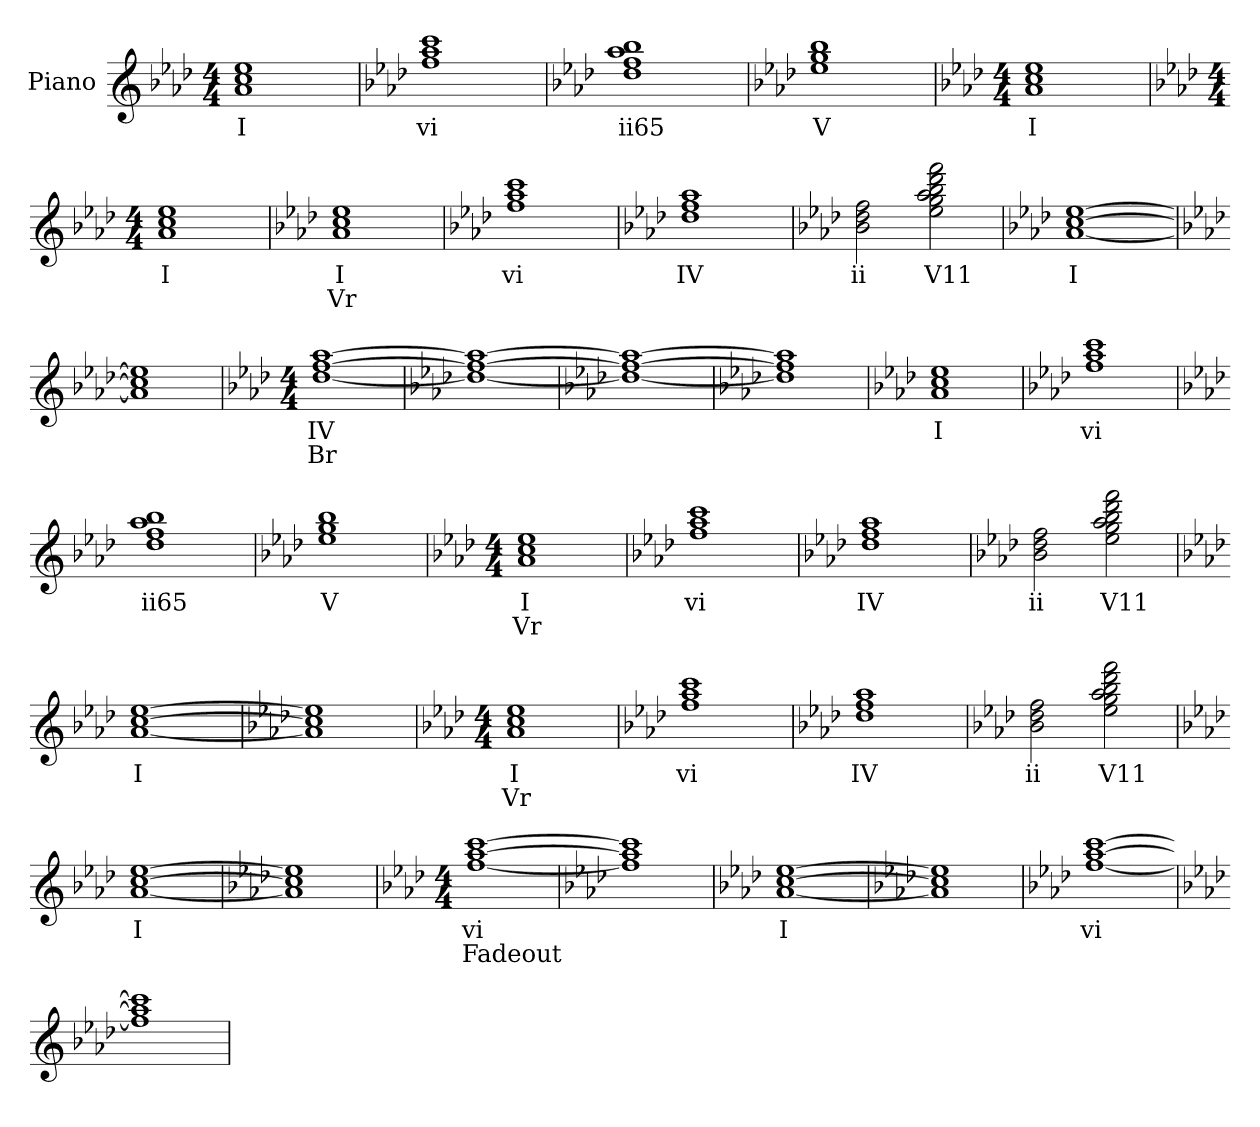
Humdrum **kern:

**kern	**text	**text
*part1	*part1	*part1
*staff1	*staff1	*staff1
*I"Piano	*	*
*I'Pno	*	*
*k[b-e-a-d-]	*	*
*A-:	*	*
*M4/4	*	*
=	=	=
1a- 1cc 1ee-	I	.
=	=	=
*k[b-e-a-d-]	*	*
*A-:	*	*
1ff 1aa- 1ccc	vi	.
=	=	=
*k[b-e-a-d-]	*	*
*A-:	*	*
1dd- 1ff 1aa- 1bb-	ii65	.
=	=	=
*k[b-e-a-d-]	*	*
*A-:	*	*
1ee- 1gg 1bb-	V	.
=	=	=
*k[b-e-a-d-]	*	*
*A-:	*	*
*M4/4	*	*
1a- 1cc 1ee-	I	.
=	=	=
*k[b-e-a-d-]	*	*
*A-:	*	*
*M4/4	*	*
1a- 1cc 1ee-	I	.
=	=	=
*k[b-e-a-d-]	*	*
*A-:	*	*
1a- 1cc 1ee-	I	Vr
=	=	=
*k[b-e-a-d-]	*	*
*A-:	*	*
1ff 1aa- 1ccc	vi	.
=	=	=
*k[b-e-a-d-]	*	*
*A-:	*	*
1dd- 1ff 1aa-	IV	.
=	=	=
*k[b-e-a-d-]	*	*
*A-:	*	*
2b- 2dd- 2ff	ii	.
2ee- 2gg 2bb- 2ddd- 2fff 2aa-	V11	.
=	=	=
*k[b-e-a-d-]	*	*
*A-:	*	*
[1a- [1cc [1ee-	I	.
=	=	=
*k[b-e-a-d-]	*	*
*A-:	*	*
1a-] 1cc] 1ee-]	.	.
=	=	=
*k[b-e-a-d-]	*	*
*A-:	*	*
*M4/4	*	*
[1dd- [1ff [1aa-	IV	Br
=	=	=
*k[b-e-a-d-]	*	*
*A-:	*	*
1dd-_ 1ff_ 1aa-_	.	.
=	=	=
*k[b-e-a-d-]	*	*
*A-:	*	*
1dd-_ 1ff_ 1aa-_	.	.
=	=	=
*k[b-e-a-d-]	*	*
*A-:	*	*
1dd-] 1ff] 1aa-]	.	.
=	=	=
*k[b-e-a-d-]	*	*
*A-:	*	*
1a- 1cc 1ee-	I	.
=	=	=
*k[b-e-a-d-]	*	*
*A-:	*	*
1ff 1aa- 1ccc	vi	.
=	=	=
*k[b-e-a-d-]	*	*
*A-:	*	*
1dd- 1ff 1aa- 1bb-	ii65	.
=	=	=
*k[b-e-a-d-]	*	*
*A-:	*	*
1ee- 1gg 1bb-	V	.
=	=	=
*k[b-e-a-d-]	*	*
*A-:	*	*
*M4/4	*	*
1a- 1cc 1ee-	I	Vr
=	=	=
*k[b-e-a-d-]	*	*
*A-:	*	*
1ff 1aa- 1ccc	vi	.
=	=	=
*k[b-e-a-d-]	*	*
*A-:	*	*
1dd- 1ff 1aa-	IV	.
=	=	=
*k[b-e-a-d-]	*	*
*A-:	*	*
2b- 2dd- 2ff	ii	.
2ee- 2gg 2bb- 2ddd- 2fff 2aa-	V11	.
=	=	=
*k[b-e-a-d-]	*	*
*A-:	*	*
[1a- [1cc [1ee-	I	.
=	=	=
*k[b-e-a-d-]	*	*
*A-:	*	*
1a-] 1cc] 1ee-]	.	.
=	=	=
*k[b-e-a-d-]	*	*
*A-:	*	*
*M4/4	*	*
1a- 1cc 1ee-	I	Vr
=	=	=
*k[b-e-a-d-]	*	*
*A-:	*	*
1ff 1aa- 1ccc	vi	.
=	=	=
*k[b-e-a-d-]	*	*
*A-:	*	*
1dd- 1ff 1aa-	IV	.
=	=	=
*k[b-e-a-d-]	*	*
*A-:	*	*
2b- 2dd- 2ff	ii	.
2ee- 2gg 2bb- 2ddd- 2fff 2aa-	V11	.
=	=	=
*k[b-e-a-d-]	*	*
*A-:	*	*
[1a- [1cc [1ee-	I	.
=	=	=
*k[b-e-a-d-]	*	*
*A-:	*	*
1a-] 1cc] 1ee-]	.	.
=	=	=
*k[b-e-a-d-]	*	*
*A-:	*	*
*M4/4	*	*
[1ff [1aa- [1ccc	vi	Fadeout
=	=	=
*k[b-e-a-d-]	*	*
*A-:	*	*
1ff] 1aa-] 1ccc]	.	.
=	=	=
*k[b-e-a-d-]	*	*
*A-:	*	*
[1a- [1cc [1ee-	I	.
=	=	=
*k[b-e-a-d-]	*	*
*A-:	*	*
1a-] 1cc] 1ee-]	.	.
=	=	=
*k[b-e-a-d-]	*	*
*A-:	*	*
[1ff [1aa- [1ccc	vi	.
=	=	=
*k[b-e-a-d-]	*	*
*A-:	*	*
1ff] 1aa-] 1ccc]	.	.
=	=	=
*-	*-	*-
